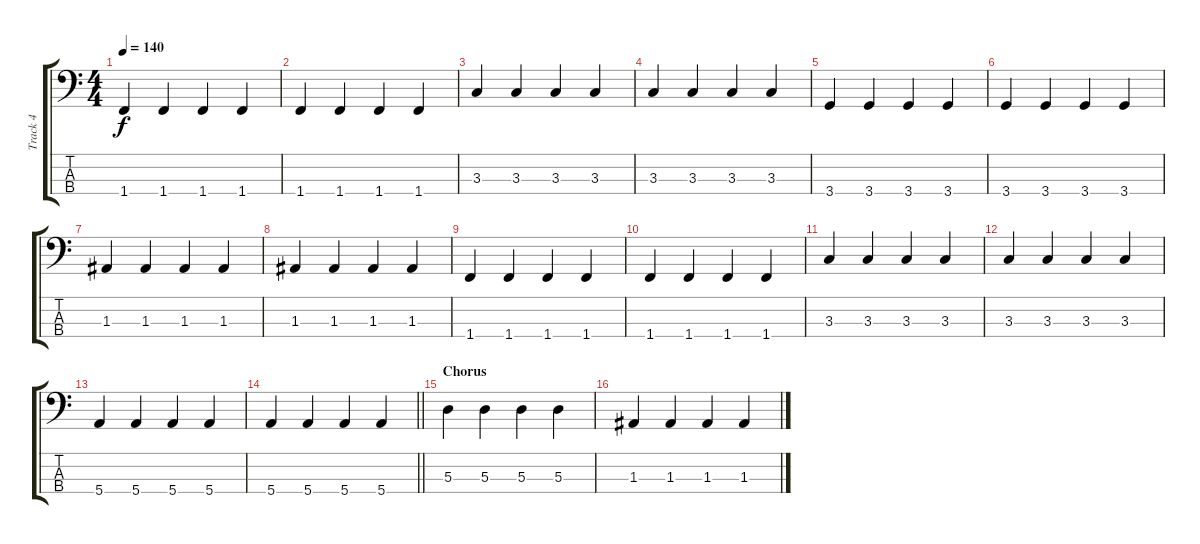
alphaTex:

\track ("Track 4" "Track 4") {instrument electricbassfinger}
\staff {score tabs}
\tuning (G2 D2 A1 E1) {hide}
\ts (4 4)
\tempo 140
\clef f4
\ks c
1.4.4{dy f} 1.4.4 1.4.4 1.4.4 |
1.4.4 1.4.4 1.4.4 1.4.4 |
3.3.4 3.3.4 3.3.4 3.3.4 |
3.3.4 3.3.4 3.3.4 3.3.4 |
3.4.4 3.4.4 3.4.4 3.4.4 |
3.4.4 3.4.4 3.4.4 3.4.4 |
1.3.4 1.3.4 1.3.4 1.3.4 |
1.3.4 1.3.4 1.3.4 1.3.4 |
1.4.4 1.4.4 1.4.4 1.4.4 |
1.4.4 1.4.4 1.4.4 1.4.4 |
3.3.4 3.3.4 3.3.4 3.3.4 |
3.3.4 3.3.4 3.3.4 3.3.4 |
5.4.4 5.4.4 5.4.4 5.4.4 |
\barLineRight lightlight
5.4.4 5.4.4 5.4.4 5.4.4 |
\section ("" "Chorus")
5.3.4 5.3.4 5.3.4 5.3.4 |
1.3.4 1.3.4 1.3.4 1.3.4
